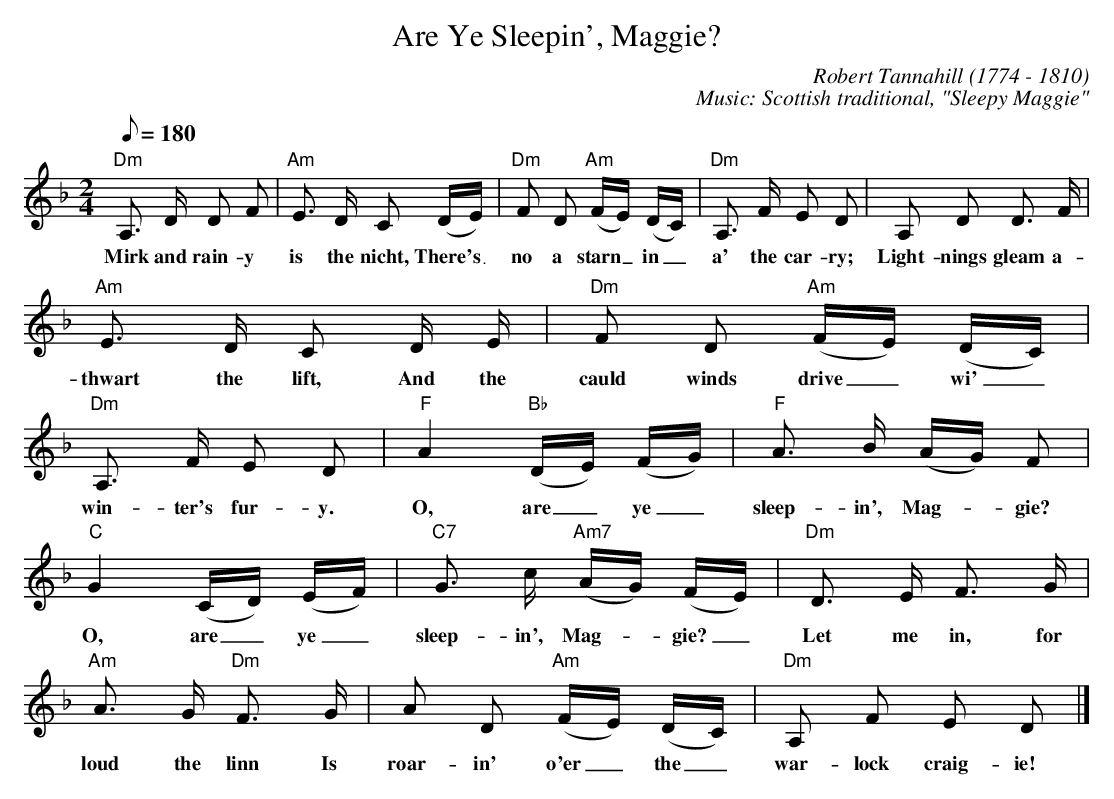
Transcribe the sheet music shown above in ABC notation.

X:1
T:Are Ye Sleepin', Maggie?
L:1/8
C:Robert Tannahill (1774 - 1810)
C:Music: Scottish traditional, "Sleepy Maggie"
M:2/4
Q:1/8=180
K:F
"Dm"A,> D D F|\
w:Mirk and rain-y
"Am"E> D C (D/2E/2)|\
w:is the nicht, There's_
"Dm"F D "Am"(F/2E/2) (D/2C/2)|\
w:no a starn_ in_
"Dm"A,> F E D|\
w:a' the car-ry;
A, D D> F|
w:Light-nings gleam a-
"Am"E> D C D/2 E/2|\
w:thwart the lift, And the
"Dm"F D "Am"(F/2E/2) (D/2C/2)|\
w:cauld winds drive_ wi'_
"Dm"A,> F E D|\
w:win-ter's fur-y.
"F"A2 "Bb"(D/2E/2) (F/2G/2)|\
w:O, are_ ye_
"F"A> B (A/2G/2) F|
w:sleep-in', Mag-_gie?
"C"G2 (C/2D/2) (E/2F/2)|\
w:O, are_ ye_
"C7"G> c "Am7"(A/2G/2) (F/2E/2)|\
w:sleep-in', Mag-_gie?_
"Dm"D> E F> G|\
w:Let me in, for
"Am"A> G "Dm"F> G|\
w:loud the linn Is
A D "Am"(F/2E/2) (D/2C/2)|\
w:roar-in' o'er_ the_
"Dm"A, F E D|]
w:war-lock craig-ie!
